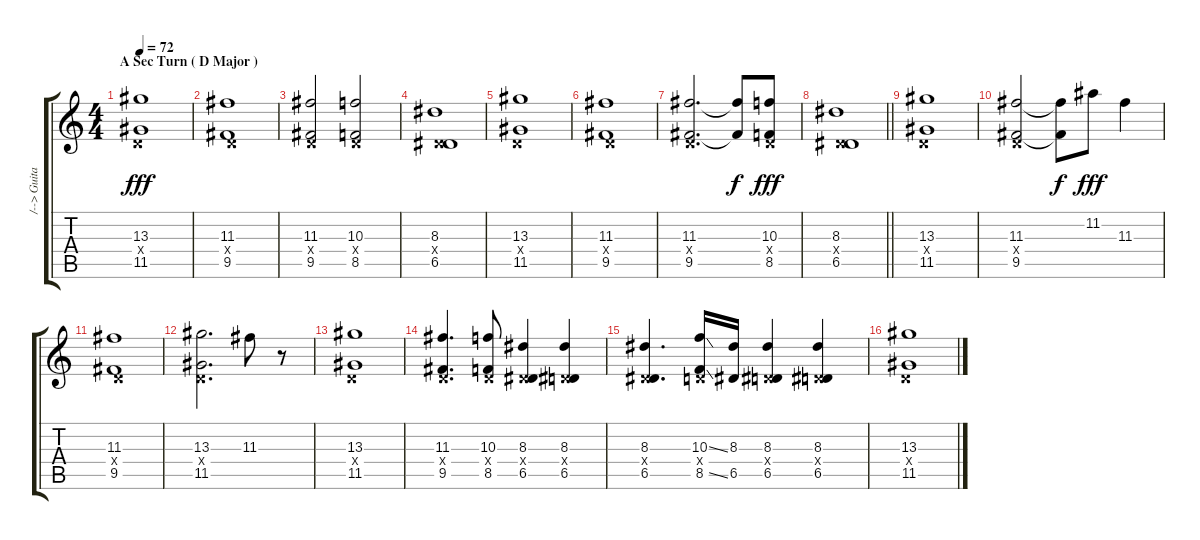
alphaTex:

\track ("/--> Guitarra Distosion <---/" "/--> Guita") {instrument distortionguitar}
\staff {score tabs}
\tuning (E4 B3 G3 D3 A2 E2) {hide}
\ts (4 4)
\section ("" "A Sec Turn ( D Major )")
\tempo 72
\clef g2
\ks c
(13.3 0.4{x} 11.5).1{dy fff} |
(11.3 0.4{x} 9.5).1 |
(11.3 0.4{x} 9.5).2 (10.3 0.4{x} 8.5).2 |
(8.3 0.4{x} 6.5).1 |
(13.3 0.4{x} 11.5).1 |
(11.3 0.4{x} 9.5).1 |
(11.3 0.4{x} 9.5).2{d} (11.3{t} 9.5{t}).8{dy f} (10.3 0.4{x} 8.5).8{dy fff} |
\barLineRight lightlight
(8.3 0.4{x} 6.5).1 |
\section ("" "")
(13.3 0.4{x} 11.5).1 |
(11.3 0.4{x} 9.5).2 (11.3{t} 9.5{t}).8{dy f} 11.2.8{dy fff} 11.3.4 |
(11.3 0.4{x} 9.5).1 |
(13.3 0.4{x} 11.5).2{d} 11.3.8 r.8 |
(13.3 0.4{x} 11.5).1 |
(11.3 0.4{x} 9.5).4{d} (10.3 0.4{x} 8.5).8 (8.3 0.4{x} 6.5).4 (8.3 0.4{x} 6.5).4 |
(8.3 0.4{x} 6.5).4{d} (10.3{ss} 0.4{x} 8.5{ss}).16 (8.3 6.5).16 (8.3 0.4{x} 6.5).4 (8.3 0.4{x} 6.5).4 |
(13.3 0.4{x} 11.5).1
